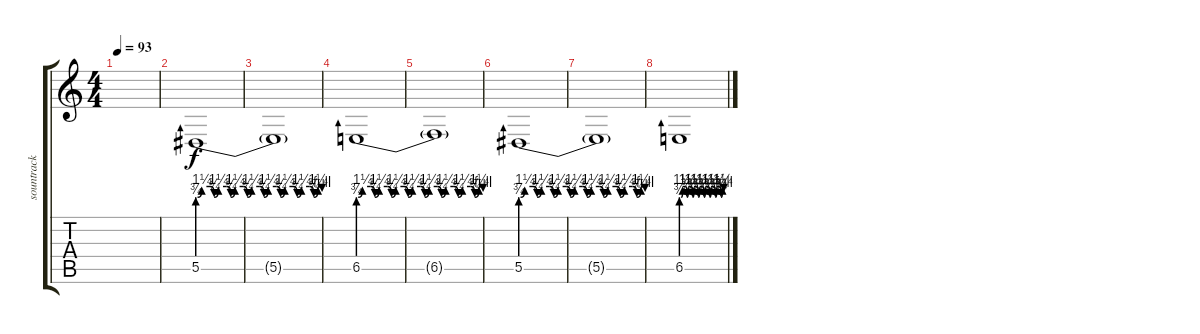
\track ("sountrack" "sountrack") {instrument fx2soundtrack}
\staff {score tabs}
\tuning (E4 B3 G3 D3 A2 E2) {hide}
\ts (4 4)
\tempo 93
\clef g2
\ks c
|
5.5{be (custom 0 3 2 5 6 5 8 3 10 5 14 5 16 3 18 5 22 5 24 3 26 5 30 5 32 3 34 5 38 5 40 3 42 5 46 5 48 3 50 5 54 5 56 3 58 5 60 4)}.1 |
5.5{t}.1 |
6.5{be (custom 0 3 2 5 6 5 8 3 10 5 14 5 16 3 18 5 22 5 24 3 26 5 30 5 32 3 34 5 38 5 40 3 42 5 46 5 48 3 50 5 54 5 56 3 58 5 60 4)}.1 |
6.5{t}.1 |
5.5{be (custom 0 3 2 5 6 5 8 3 10 5 14 5 16 3 18 5 22 5 24 3 26 5 30 5 32 3 34 5 38 5 40 3 42 5 46 5 48 3 50 5 54 5 56 3 58 5 60 4)}.1 |
5.5{t}.1 |
6.5{be (custom 0 3 2 5 6 5 8 3 10 5 14 5 16 3 18 5 22 5 24 3 26 5 30 5 32 3 34 5 38 5 40 3 42 5 46 5 48 3 50 5 54 5 56 3 58 5 60 4)}.1
